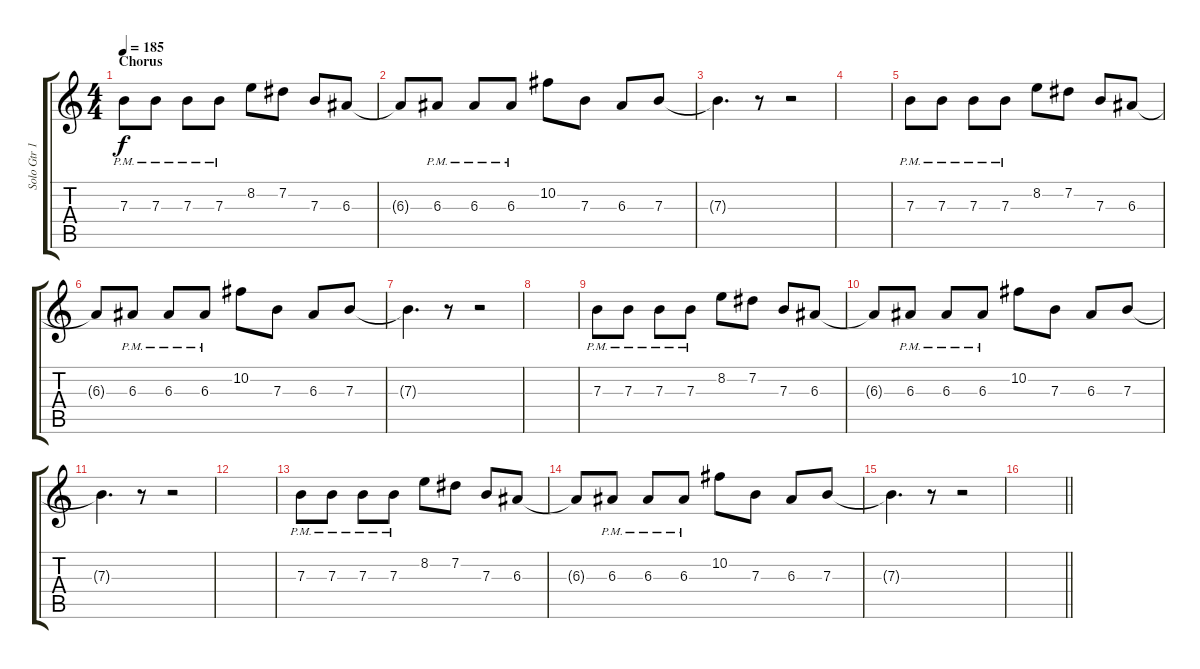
\track ("Solo Gtr 1" "Solo Gtr 1") {instrument distortionguitar}
\staff {score tabs}
\tuning (Db4 Ab3 E3 B2 Gb2 Db2) {hide}
\ts (4 4)
\section ("" "Chorus")
\tempo 185
\clef g2
\ks c
7.3{pm}.8{dy f volume 14} 7.3{pm}.8 7.3{pm}.8 7.3{pm}.8 8.2.8 7.2.8 7.3.8 6.3.8 |
6.3{t}.8 6.3{pm}.8 6.3{pm}.8 6.3{pm}.8 10.2.8 7.3.8 6.3.8 7.3.8 |
7.3{t}.4{d} r.8 r.2 |
|
7.3{pm}.8 7.3{pm}.8 7.3{pm}.8 7.3{pm}.8 8.2.8 7.2.8 7.3.8 6.3.8 |
6.3{t}.8 6.3{pm}.8 6.3{pm}.8 6.3{pm}.8 10.2.8 7.3.8 6.3.8 7.3.8 |
7.3{t}.4{d} r.8 r.2 |
|
7.3{pm}.8 7.3{pm}.8 7.3{pm}.8 7.3{pm}.8 8.2.8 7.2.8 7.3.8 6.3.8 |
6.3{t}.8 6.3{pm}.8 6.3{pm}.8 6.3{pm}.8 10.2.8 7.3.8 6.3.8 7.3.8 |
7.3{t}.4{d} r.8 r.2 |
|
7.3{pm}.8 7.3{pm}.8 7.3{pm}.8 7.3{pm}.8 8.2.8 7.2.8 7.3.8 6.3.8 |
6.3{t}.8 6.3{pm}.8 6.3{pm}.8 6.3{pm}.8 10.2.8 7.3.8 6.3.8 7.3.8 |
7.3{t}.4{d} r.8 r.2 |
\barLineRight lightlight
